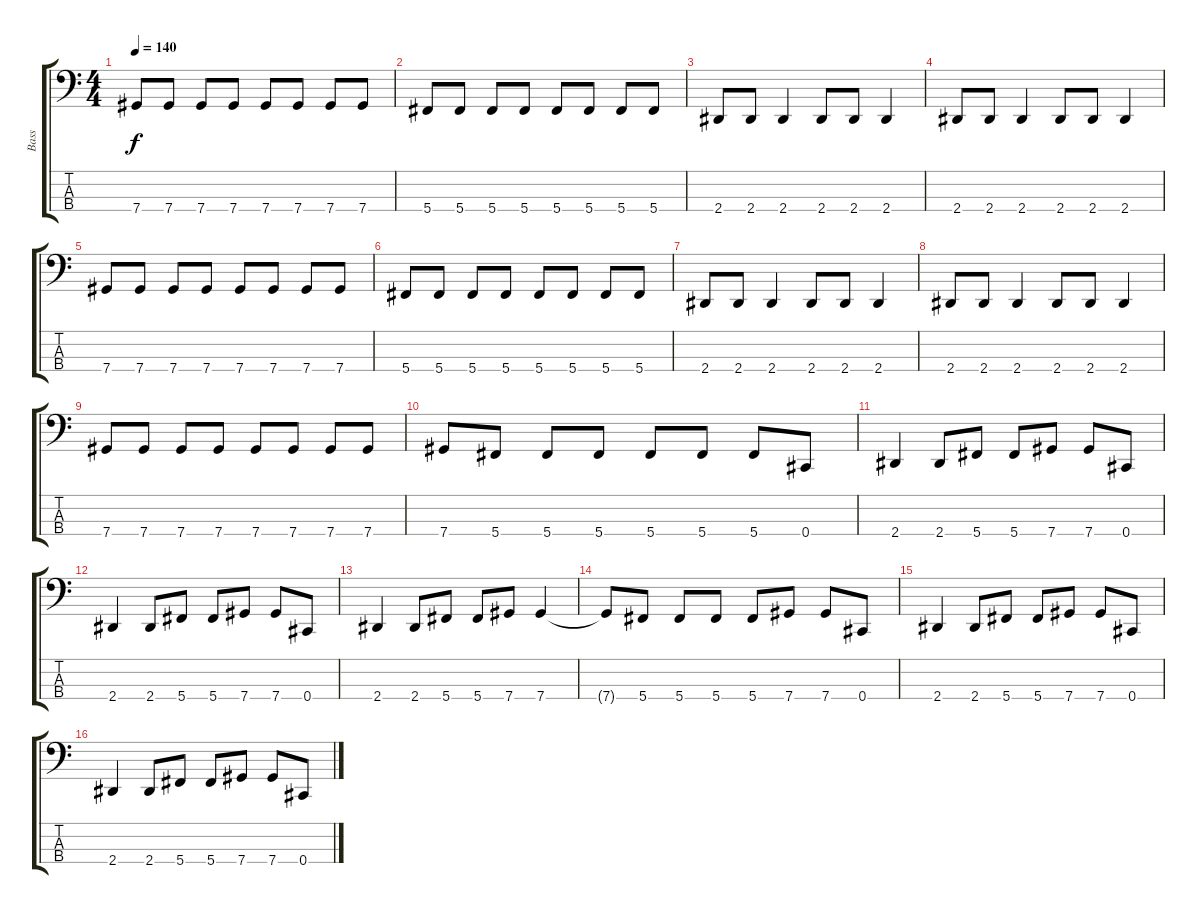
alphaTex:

\track ("Bass" "Bass") {instrument electricbasspick}
\staff {score tabs}
\tuning (Gb2 Db2 Ab1 Db1) {hide}
\ts (4 4)
\tempo 140
\clef f4
\ks c
7.4.8{dy f} 7.4.8 7.4.8 7.4.8 7.4.8 7.4.8 7.4.8 7.4.8 |
5.4.8 5.4.8 5.4.8 5.4.8 5.4.8 5.4.8 5.4.8 5.4.8 |
2.4.8 2.4.8 2.4.4 2.4.8 2.4.8 2.4.4 |
2.4.8 2.4.8 2.4.4 2.4.8 2.4.8 2.4.4 |
7.4.8 7.4.8 7.4.8 7.4.8 7.4.8 7.4.8 7.4.8 7.4.8 |
5.4.8 5.4.8 5.4.8 5.4.8 5.4.8 5.4.8 5.4.8 5.4.8 |
2.4.8 2.4.8 2.4.4 2.4.8 2.4.8 2.4.4 |
2.4.8 2.4.8 2.4.4 2.4.8 2.4.8 2.4.4 |
7.4.8 7.4.8 7.4.8 7.4.8 7.4.8 7.4.8 7.4.8 7.4.8 |
7.4.8 5.4.8 5.4.8 5.4.8 5.4.8 5.4.8 5.4.8 0.4.8 |
2.4.4 2.4.8 5.4.8 5.4.8 7.4.8 7.4.8 0.4.8 |
2.4.4 2.4.8 5.4.8 5.4.8 7.4.8 7.4.8 0.4.8 |
2.4.4 2.4.8 5.4.8 5.4.8 7.4.8 7.4.4 |
7.4{t}.8 5.4.8 5.4.8 5.4.8 5.4.8 7.4.8 7.4.8 0.4.8 |
2.4.4 2.4.8 5.4.8 5.4.8 7.4.8 7.4.8 0.4.8 |
2.4.4 2.4.8 5.4.8 5.4.8 7.4.8 7.4.8 0.4.8
